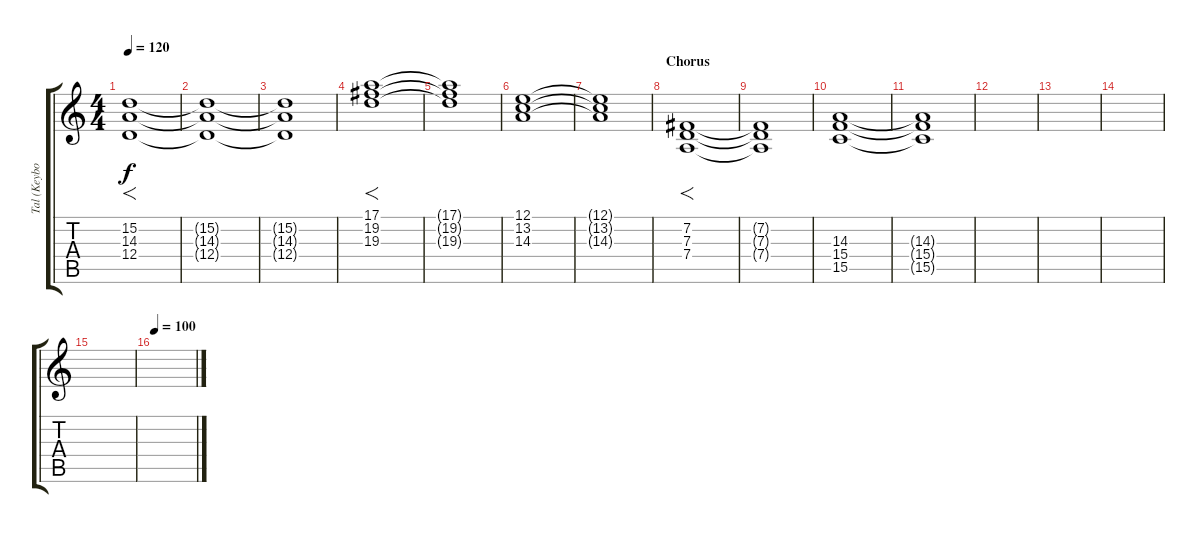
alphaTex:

\track ("Tal (Keyboards)" "Tal (Keybo") {instrument stringensemble1}
\staff {score tabs}
\tuning (E4 B3 G3 D3 A2 E2) {hide}
\ts (4 4)
\tempo 120
\clef g2
\ks c
(15.2 14.3 12.4).1{f dy f volume 8} |
(15.2{t} 14.3{t} 12.4{t}).1{volume 0} |
(15.2{t} 14.3{t} 12.4{t}).1 |
(17.1 19.2 19.3).1{f volume 9} |
(17.1{t} 19.2{t} 19.3{t}).1 |
(12.1 13.2 14.3).1 |
(12.1{t} 13.2{t} 14.3{t}).1{volume 0} |
\section ("" "Chorus")
(7.2 7.3 7.4).1{f volume 9} |
(7.2{t} 7.3{t} 7.4{t}).1 |
(14.3 15.4 15.5).1 |
(14.3{t} 15.4{t} 15.5{t}).1{volume 0} |
|
|
|
|
\tempo 100
